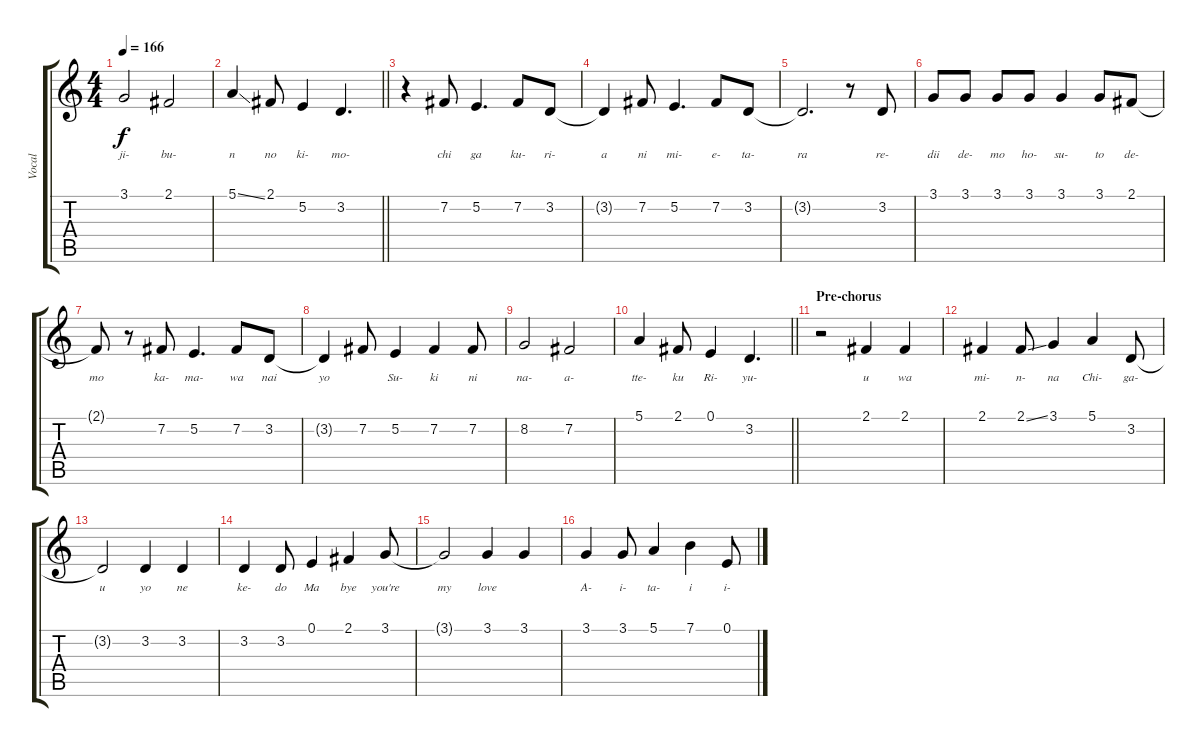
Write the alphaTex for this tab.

\track ("Vocal" "Vocal") {instrument clarinet}
\staff {score tabs}
\tuning (E4 B3 G3 D3 A2 E2) {hide}
\ts (4 4)
\tempo 166
\clef g2
\ks c
3.1{t}.2{lyrics (0 "ji-") lyrics (1 "") lyrics (2 "") lyrics (3 "") lyrics (4 "") dy f} 2.1.2{lyrics (0 "bu-") lyrics (1 "") lyrics (2 "") lyrics (3 "") lyrics (4 "")} |
\barLineRight lightlight
5.1{ss}.4{lyrics (0 "n") lyrics (1 "") lyrics (2 "") lyrics (3 "") lyrics (4 "")} 2.1.8{lyrics (0 "no") lyrics (1 "") lyrics (2 "") lyrics (3 "") lyrics (4 "")} 5.2.4{lyrics (0 "ki-") lyrics (1 "") lyrics (2 "") lyrics (3 "") lyrics (4 "")} 3.2.4{d lyrics (0 "mo-") lyrics (1 "") lyrics (2 "") lyrics (3 "") lyrics (4 "")} |
r.4 7.2.8{lyrics (0 "chi") lyrics (1 "") lyrics (2 "") lyrics (3 "") lyrics (4 "")} 5.2.4{d lyrics (0 "ga") lyrics (1 "") lyrics (2 "") lyrics (3 "") lyrics (4 "")} 7.2.8{lyrics (0 "ku-") lyrics (1 "") lyrics (2 "") lyrics (3 "") lyrics (4 "")} 3.2.8{lyrics (0 "ri-") lyrics (1 "") lyrics (2 "") lyrics (3 "") lyrics (4 "")} |
3.2{t}.4{lyrics (0 "a") lyrics (1 "") lyrics (2 "") lyrics (3 "") lyrics (4 "")} 7.2.8{lyrics (0 "ni") lyrics (1 "") lyrics (2 "") lyrics (3 "") lyrics (4 "")} 5.2.4{d lyrics (0 "mi-") lyrics (1 "") lyrics (2 "") lyrics (3 "") lyrics (4 "")} 7.2.8{lyrics (0 "e-") lyrics (1 "") lyrics (2 "") lyrics (3 "") lyrics (4 "")} 3.2.8{lyrics (0 "ta-") lyrics (1 "") lyrics (2 "") lyrics (3 "") lyrics (4 "")} |
3.2{t}.2{d lyrics (0 "ra") lyrics (1 "") lyrics (2 "") lyrics (3 "") lyrics (4 "")} r.8 3.2.8{lyrics (0 "re-") lyrics (1 "") lyrics (2 "") lyrics (3 "") lyrics (4 "")} |
3.1.8{lyrics (0 "dii") lyrics (1 "") lyrics (2 "") lyrics (3 "") lyrics (4 "")} 3.1.8{lyrics (0 "de-") lyrics (1 "") lyrics (2 "") lyrics (3 "") lyrics (4 "")} 3.1.8{lyrics (0 "mo") lyrics (1 "") lyrics (2 "") lyrics (3 "") lyrics (4 "")} 3.1.8{lyrics (0 "ho-") lyrics (1 "") lyrics (2 "") lyrics (3 "") lyrics (4 "")} 3.1.4{lyrics (0 "su-") lyrics (1 "") lyrics (2 "") lyrics (3 "") lyrics (4 "")} 3.1.8{lyrics (0 "to") lyrics (1 "") lyrics (2 "") lyrics (3 "") lyrics (4 "")} 2.1.8{lyrics (0 "de-") lyrics (1 "") lyrics (2 "") lyrics (3 "") lyrics (4 "")} |
2.1{t}.8{lyrics (0 "mo") lyrics (1 "") lyrics (2 "") lyrics (3 "") lyrics (4 "")} r.8 7.2.8{lyrics (0 "ka-") lyrics (1 "") lyrics (2 "") lyrics (3 "") lyrics (4 "")} 5.2.4{d lyrics (0 "ma-") lyrics (1 "") lyrics (2 "") lyrics (3 "") lyrics (4 "")} 7.2.8{lyrics (0 "wa") lyrics (1 "") lyrics (2 "") lyrics (3 "") lyrics (4 "")} 3.2.8{lyrics (0 "nai") lyrics (1 "") lyrics (2 "") lyrics (3 "") lyrics (4 "")} |
3.2{t}.4{lyrics (0 "yo") lyrics (1 "") lyrics (2 "") lyrics (3 "") lyrics (4 "")} 7.2.8{lyrics (0 "") lyrics (1 "") lyrics (2 "") lyrics (3 "") lyrics (4 "")} 5.2.4{lyrics (0 "Su-") lyrics (1 "") lyrics (2 "") lyrics (3 "") lyrics (4 "")} 7.2.4{lyrics (0 "ki") lyrics (1 "") lyrics (2 "") lyrics (3 "") lyrics (4 "")} 7.2.8{lyrics (0 "ni") lyrics (1 "") lyrics (2 "") lyrics (3 "") lyrics (4 "")} |
8.2.2{lyrics (0 "na-") lyrics (1 "") lyrics (2 "") lyrics (3 "") lyrics (4 "")} 7.2.2{lyrics (0 "a-") lyrics (1 "") lyrics (2 "") lyrics (3 "") lyrics (4 "")} |
\barLineRight lightlight
5.1.4{lyrics (0 "tte-") lyrics (1 "") lyrics (2 "") lyrics (3 "") lyrics (4 "")} 2.1.8{lyrics (0 "ku") lyrics (1 "") lyrics (2 "") lyrics (3 "") lyrics (4 "")} 0.1.4{lyrics (0 "Ri-") lyrics (1 "") lyrics (2 "") lyrics (3 "") lyrics (4 "")} 3.2.4{d lyrics (0 "yu-") lyrics (1 "") lyrics (2 "") lyrics (3 "") lyrics (4 "")} |
\section ("" "Pre-chorus")
r.2 2.1.4{lyrics (0 "u") lyrics (1 "") lyrics (2 "") lyrics (3 "") lyrics (4 "")} 2.1.4{lyrics (0 "wa") lyrics (1 "") lyrics (2 "") lyrics (3 "") lyrics (4 "")} |
2.1.4{lyrics (0 "mi-") lyrics (1 "") lyrics (2 "") lyrics (3 "") lyrics (4 "")} 2.1{ss}.8{lyrics (0 "n-") lyrics (1 "") lyrics (2 "") lyrics (3 "") lyrics (4 "")} 3.1.4{lyrics (0 "na") lyrics (1 "") lyrics (2 "") lyrics (3 "") lyrics (4 "")} 5.1.4{lyrics (0 "Chi-") lyrics (1 "") lyrics (2 "") lyrics (3 "") lyrics (4 "")} 3.2.8{lyrics (0 "ga-") lyrics (1 "") lyrics (2 "") lyrics (3 "") lyrics (4 "")} |
3.2{t}.2{lyrics (0 "u") lyrics (1 "") lyrics (2 "") lyrics (3 "") lyrics (4 "")} 3.2.4{lyrics (0 "yo") lyrics (1 "") lyrics (2 "") lyrics (3 "") lyrics (4 "")} 3.2.4{lyrics (0 "ne") lyrics (1 "") lyrics (2 "") lyrics (3 "") lyrics (4 "")} |
3.2.4{lyrics (0 "ke-") lyrics (1 "") lyrics (2 "") lyrics (3 "") lyrics (4 "")} 3.2.8{lyrics (0 "do") lyrics (1 "") lyrics (2 "") lyrics (3 "") lyrics (4 "")} 0.1.4{lyrics (0 "Ma") lyrics (1 "") lyrics (2 "") lyrics (3 "") lyrics (4 "")} 2.1.4{lyrics (0 "bye") lyrics (1 "") lyrics (2 "") lyrics (3 "") lyrics (4 "")} 3.1.8{lyrics (0 "you're") lyrics (1 "") lyrics (2 "") lyrics (3 "") lyrics (4 "")} |
3.1{t}.2{lyrics (0 "my") lyrics (1 "") lyrics (2 "") lyrics (3 "") lyrics (4 "")} 3.1.4{lyrics (0 "love") lyrics (1 "") lyrics (2 "") lyrics (3 "") lyrics (4 "")} 3.1.4{lyrics (0 "") lyrics (1 "") lyrics (2 "") lyrics (3 "") lyrics (4 "")} |
3.1.4{lyrics (0 "A-") lyrics (1 "") lyrics (2 "") lyrics (3 "") lyrics (4 "")} 3.1.8{lyrics (0 "i-") lyrics (1 "") lyrics (2 "") lyrics (3 "") lyrics (4 "")} 5.1.4{lyrics (0 "ta-") lyrics (1 "") lyrics (2 "") lyrics (3 "") lyrics (4 "")} 7.1.4{lyrics (0 "i") lyrics (1 "") lyrics (2 "") lyrics (3 "") lyrics (4 "")} 0.1.8{lyrics (0 "i-") lyrics (1 "") lyrics (2 "") lyrics (3 "") lyrics (4 "")}
